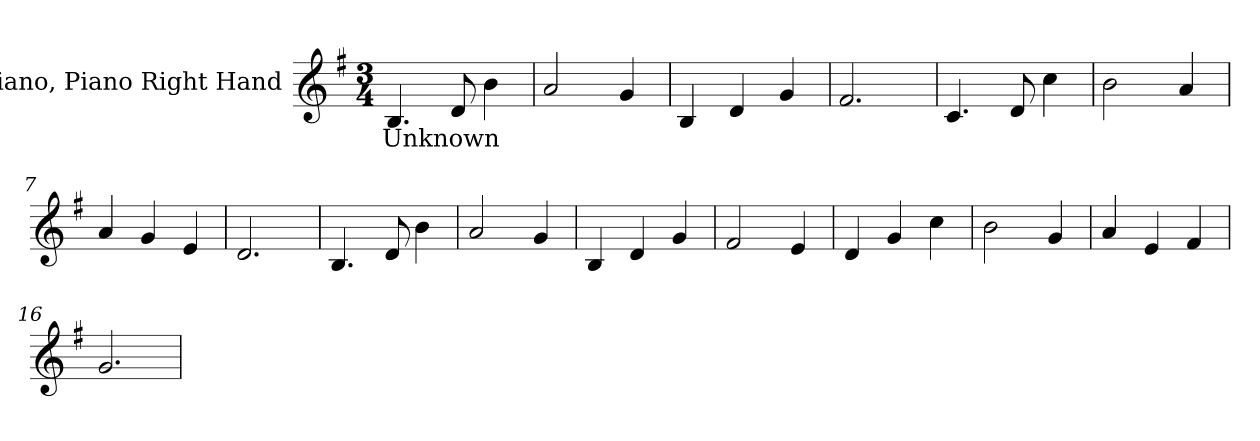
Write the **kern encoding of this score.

**kern	**text
*part1	*part1
*staff1	*staff1
*I"Piano, Piano Right Hand	*
*I'Pno.	*
*clefG2	*
*k[f#]	*
*M3/4	*
*MM94	*
=1	=1
!	!LO:LY:b
4.B/	Unknown
8d/	.
4b\	.
=2	=2
2a/	.
4g/	.
=3	=3
4B/	.
4d/	.
4g/	.
=4	=4
2.f#/	.
=5	=5
4.c/	.
8d/	.
4cc\	.
=6	=6
2b\	.
4a/	.
=7	=7
4a/	.
4g/	.
4e/	.
=8	=8
2.d/	.
=9	=9
4.B/	.
8d/	.
4b\	.
=10	=10
2a/	.
4g/	.
!!LO:LB:g=z
=11	=11
4B/	.
4d/	.
4g/	.
=12	=12
2f#/	.
4e/	.
=13	=13
4d/	.
4g/	.
4cc\	.
=14	=14
2b\	.
4g/	.
=15	=15
4a/	.
4e/	.
4f#/	.
=16	=16
2.g/	.
=	=
*-	*-
